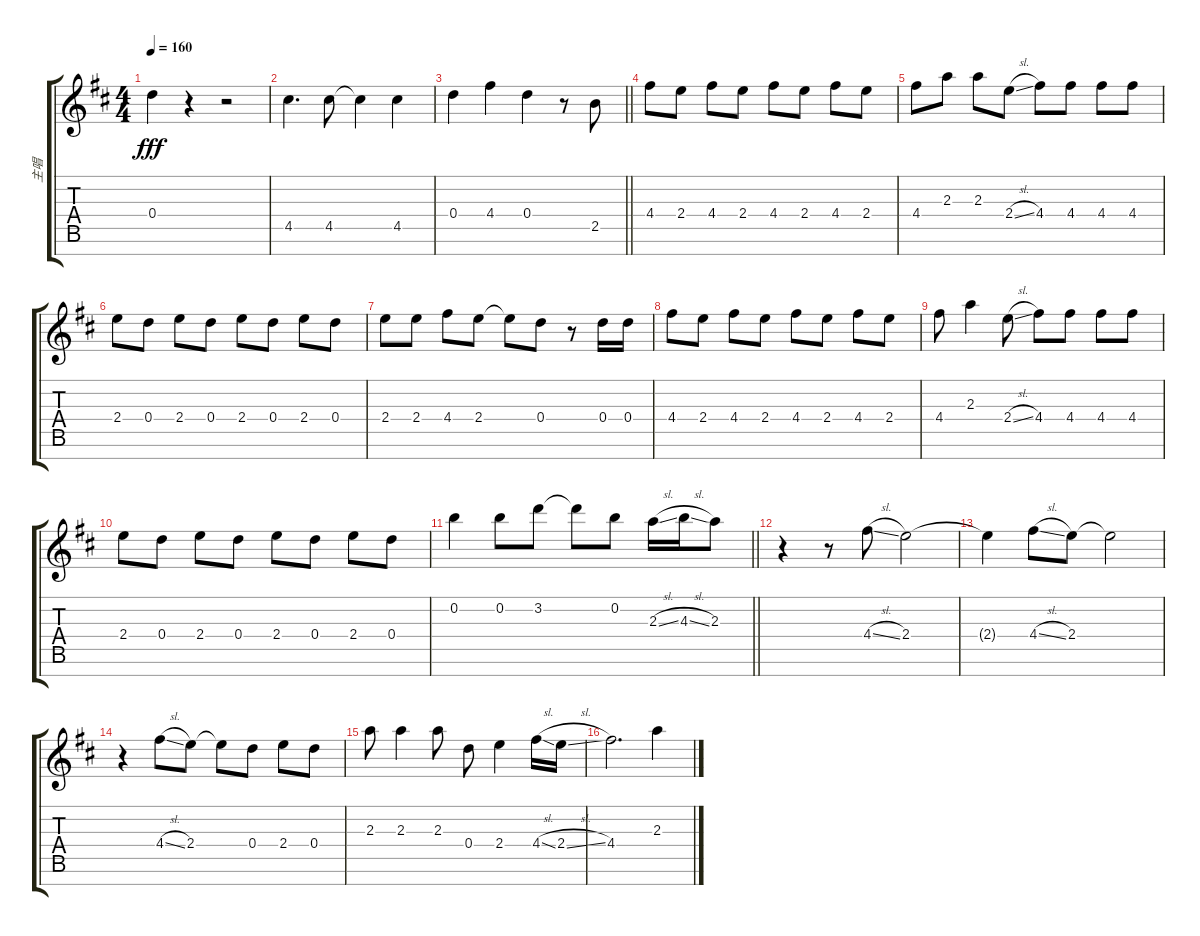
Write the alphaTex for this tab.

\track ("主唱" "主唱") {instrument distortionguitar}
\staff {score tabs}
\tuning (E5 B4 G4 D4 A3 E3 B2) {hide}
\ts (4 4)
\tempo 160
\clef g2
\ks d
0.4.4{dy fff} r.4 r.2 |
4.5.4{d} 4.5.8 4.5{t}.4 4.5.4 |
\barLineRight lightlight
0.4.4 4.4.4 0.4.4 r.8 2.5.8 |
4.4.8 2.4.8 4.4.8 2.4.8 4.4.8 2.4.8 4.4.8 2.4.8 |
4.4.8 2.3.8 2.3.8 2.4{sl}.8 4.4.8 4.4.8 4.4.8 4.4.8 |
2.4.8 0.4.8 2.4.8 0.4.8 2.4.8 0.4.8 2.4.8 0.4.8 |
2.4.8 2.4.8 4.4.8 2.4.8 2.4{t}.8 0.4.8 r.8 0.4.16 0.4.16 |
4.4.8 2.4.8 4.4.8 2.4.8 4.4.8 2.4.8 4.4.8 2.4.8 |
4.4.8 2.3.4 2.4{sl}.8 4.4.8 4.4.8 4.4.8 4.4.8 |
2.4.8 0.4.8 2.4.8 0.4.8 2.4.8 0.4.8 2.4.8 0.4.8 |
\barLineRight lightlight
0.2.4 0.2.8 3.2.8 3.2{t}.8 0.2.8 2.3{sl}.16 4.3{sl}.16 2.3.8 |
r.4 r.8 4.4{sl}.8 2.4.2 |
2.4{t}.4 4.4{sl}.8 2.4.8 2.4{t}.2 |
r.4 4.4{sl}.8 2.4.8 2.4{t}.8 0.4.8 2.4.8 0.4.8 |
2.3.8 2.3.4 2.3.8 0.4.8 2.4.4 4.4{sl}.16 2.4{sl}.16 |
4.4.2{d} 2.3.4
